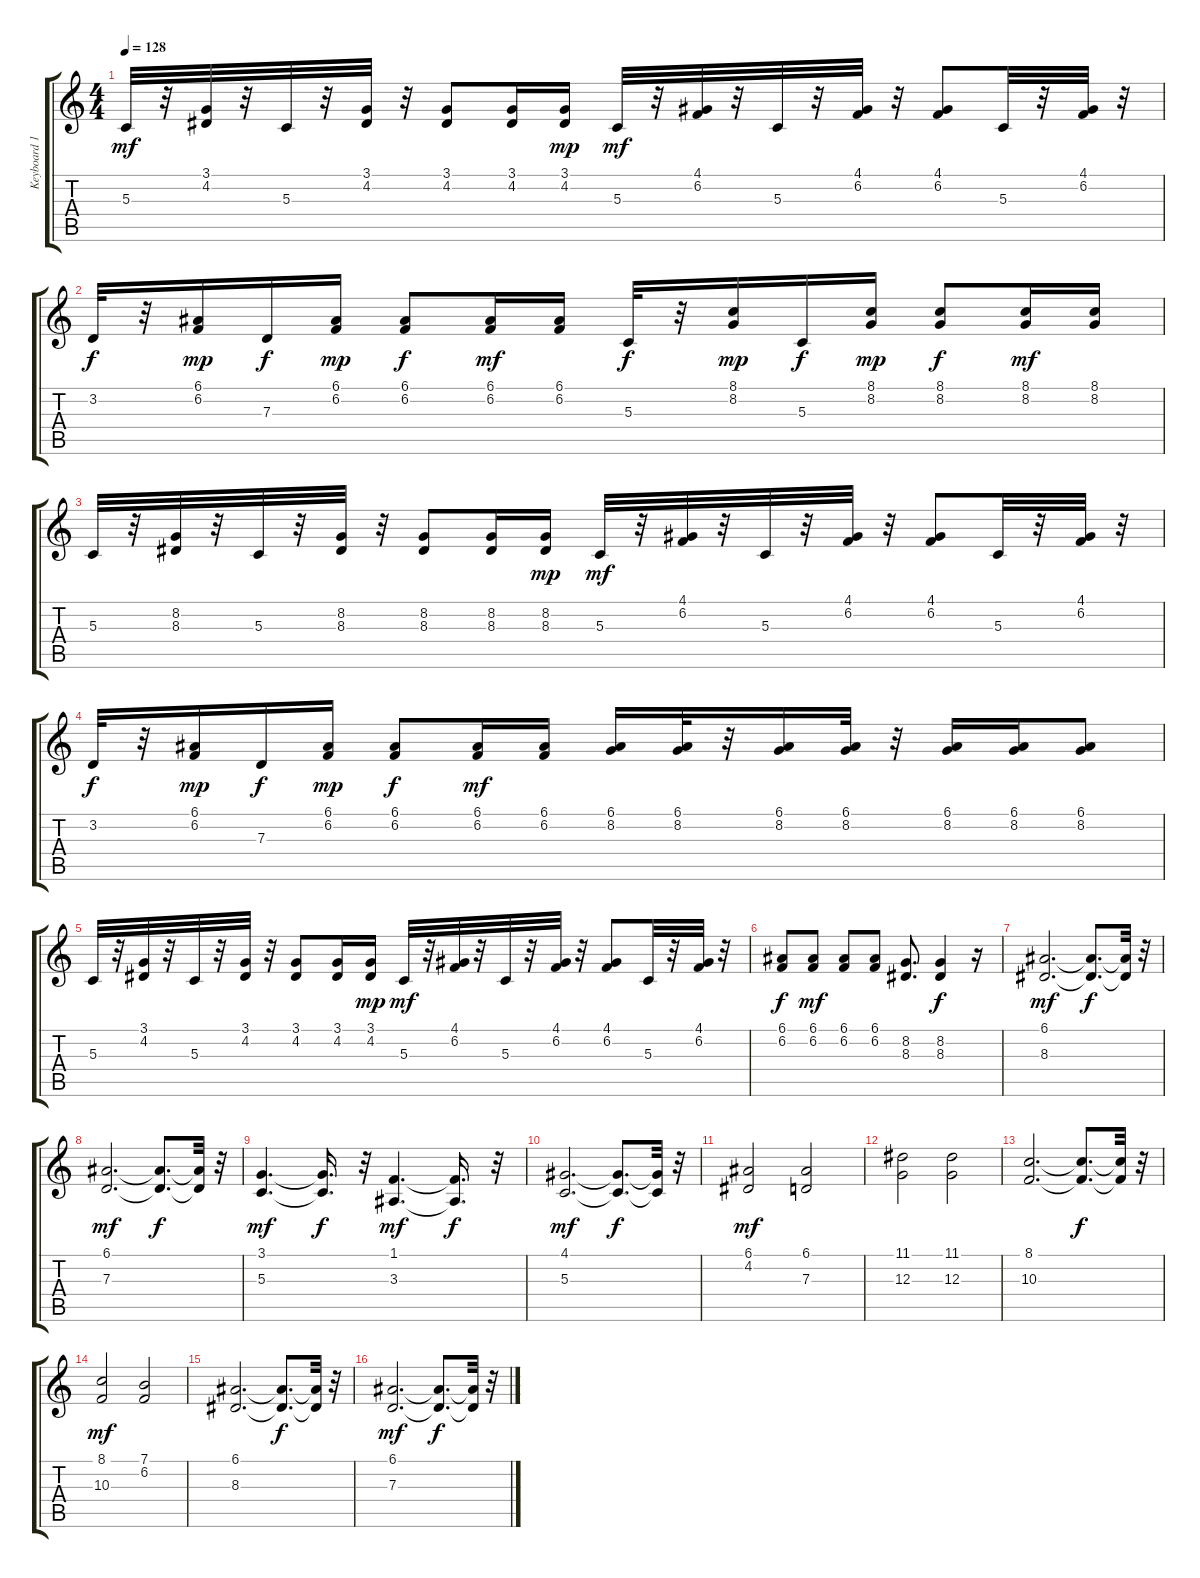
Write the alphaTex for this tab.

\track ("Keyboard 1" "Keyboard 1") {instrument brightacousticpiano}
\staff {score tabs}
\tuning (E4 B3 G3 D3 A2 E2) {hide}
\ts (4 4)
\tempo 128
\clef g2
\ks c
5.3.32{dy mf} r.32 (3.1 4.2).32 r.32 5.3.32 r.32 (3.1 4.2).32 r.32 (3.1 4.2).8 (3.1 4.2).16 (3.1 4.2).16{dy mp} 5.3.32{dy mf} r.32 (4.1 6.2).32 r.32 5.3.32 r.32 (4.1 6.2).32 r.32 (4.1 6.2).8 5.3.32 r.32 (4.1 6.2).32 r.32 |
3.2.32{dy f} r.32 (6.1 6.2).16{dy mp} 7.3.16{dy f} (6.1 6.2).16{dy mp} (6.1 6.2).8{dy f} (6.1 6.2).16{dy mf} (6.1 6.2).16 5.3.32{dy f} r.32 (8.1 8.2).16{dy mp} 5.3.16{dy f} (8.1 8.2).16{dy mp} (8.1 8.2).8{dy f} (8.1 8.2).16{dy mf} (8.1 8.2).16 |
5.3.32 r.32 (8.2 8.3).32 r.32 5.3.32 r.32 (8.2 8.3).32 r.32 (8.2 8.3).8 (8.2 8.3).16 (8.2 8.3).16{dy mp} 5.3.32{dy mf} r.32 (4.1 6.2).32 r.32 5.3.32 r.32 (4.1 6.2).32 r.32 (4.1 6.2).8 5.3.32 r.32 (4.1 6.2).32 r.32 |
3.2.32{dy f} r.32 (6.1 6.2).16{dy mp} 7.3.16{dy f} (6.1 6.2).16{dy mp} (6.1 6.2).8{dy f} (6.1 6.2).16{dy mf} (6.1 6.2).16 (6.1 8.2).16 (6.1 8.2).32 r.32 (6.1 8.2).16 (6.1 8.2).32 r.32 (6.1 8.2).16 (6.1 8.2).16 (6.1 8.2).8 |
5.3.32 r.32 (3.1 4.2).32 r.32 5.3.32 r.32 (3.1 4.2).32 r.32 (3.1 4.2).8 (3.1 4.2).16 (3.1 4.2).16{dy mp} 5.3.32{dy mf} r.32 (4.1 6.2).32 r.32 5.3.32 r.32 (4.1 6.2).32 r.32 (4.1 6.2).8 5.3.32 r.32 (4.1 6.2).32 r.32 |
(6.1 6.2).8{dy f} (6.1 6.2).8{dy mf} (6.1 6.2).8 (6.1 6.2).8 (8.2 8.3).8{d} (8.2 8.3).4{dy f} r.16 |
(6.1 8.3).2{d dy mf} (6.1{t} 8.3{t}).8{d dy f} (6.1{t} 8.3{t}).32 r.32 |
(6.1 7.3).2{d dy mf} (6.1{t} 7.3{t}).8{d dy f} (6.1{t} 7.3{t}).32 r.32 |
(3.1 5.3).4{d dy mf} (3.1{t} 5.3{t}).16{d dy f} r.32 (1.1 3.3).4{d dy mf} (1.1{t} 3.3{t}).16{d dy f} r.32 |
(4.1 5.3).2{d dy mf} (4.1{t} 5.3{t}).8{d dy f} (4.1{t} 5.3{t}).32 r.32 |
(6.1 4.2).2{dy mf} (6.1 7.3).2 |
(11.1 12.3).2 (11.1 12.3).2 |
(8.1 10.3).2{d} (8.1{t} 10.3{t}).8{d dy f} (8.1{t} 10.3{t}).32 r.32 |
(8.1 10.3).2{dy mf} (7.1 6.2).2 |
(6.1 8.3).2{d} (6.1{t} 8.3{t}).8{d dy f} (6.1{t} 8.3{t}).32 r.32 |
(6.1 7.3).2{d dy mf} (6.1{t} 7.3{t}).8{d dy f} (6.1{t} 7.3{t}).32 r.32
